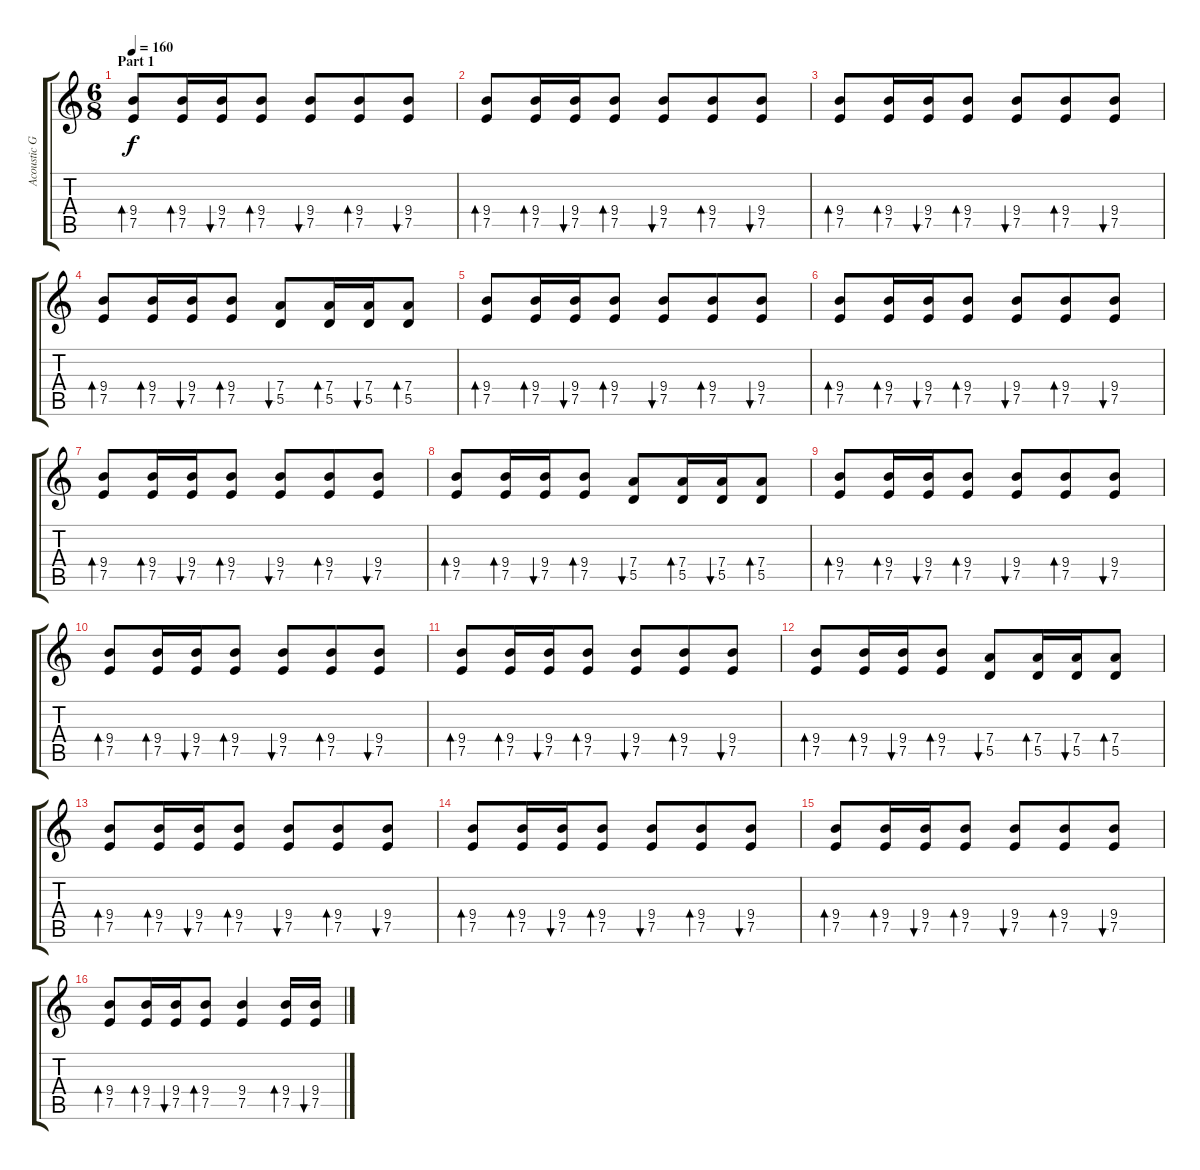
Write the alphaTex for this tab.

\track ("Acoustic Guitar" "Acoustic G") {instrument acousticguitarsteel}
\staff {score tabs}
\tuning (E4 B3 G3 D3 A2 E2) {hide}
\ts (6 8)
\section ("" "Part 1")
\tempo 160
\clef g2
\ks c
(9.4 7.5).8{bd 240 dy f} (9.4 7.5).16{bd 240} (9.4 7.5).16{bu 240} (9.4 7.5).8{bd 240} (9.4 7.5).8{bu 240} (9.4 7.5).8{bd 240} (9.4 7.5).8{bu 240} |
(9.4 7.5).8{bd 240} (9.4 7.5).16{bd 240} (9.4 7.5).16{bu 240} (9.4 7.5).8{bd 240} (9.4 7.5).8{bu 240} (9.4 7.5).8{bd 240} (9.4 7.5).8{bu 240} |
(9.4 7.5).8{bd 240} (9.4 7.5).16{bd 240} (9.4 7.5).16{bu 240} (9.4 7.5).8{bd 240} (9.4 7.5).8{bu 240} (9.4 7.5).8{bd 240} (9.4 7.5).8{bu 240} |
(9.4 7.5).8{bd 240} (9.4 7.5).16{bd 240} (9.4 7.5).16{bu 240} (9.4 7.5).8{bd 240} (7.4 5.5).8{bu 240} (7.4 5.5).16{bd 240} (7.4 5.5).16{bu 240} (7.4 5.5).8{bd 240} |
(9.4 7.5).8{bd 240} (9.4 7.5).16{bd 240} (9.4 7.5).16{bu 240} (9.4 7.5).8{bd 240} (9.4 7.5).8{bu 240} (9.4 7.5).8{bd 240} (9.4 7.5).8{bu 240} |
(9.4 7.5).8{bd 240} (9.4 7.5).16{bd 240} (9.4 7.5).16{bu 240} (9.4 7.5).8{bd 240} (9.4 7.5).8{bu 240} (9.4 7.5).8{bd 240} (9.4 7.5).8{bu 240} |
(9.4 7.5).8{bd 240} (9.4 7.5).16{bd 240} (9.4 7.5).16{bu 240} (9.4 7.5).8{bd 240} (9.4 7.5).8{bu 240} (9.4 7.5).8{bd 240} (9.4 7.5).8{bu 240} |
(9.4 7.5).8{bd 240} (9.4 7.5).16{bd 240} (9.4 7.5).16{bu 240} (9.4 7.5).8{bd 240} (7.4 5.5).8{bu 240} (7.4 5.5).16{bd 240} (7.4 5.5).16{bu 240} (7.4 5.5).8{bd 240} |
(9.4 7.5).8{bd 240} (9.4 7.5).16{bd 240} (9.4 7.5).16{bu 240} (9.4 7.5).8{bd 240} (9.4 7.5).8{bu 240} (9.4 7.5).8{bd 240} (9.4 7.5).8{bu 240} |
(9.4 7.5).8{bd 240} (9.4 7.5).16{bd 240} (9.4 7.5).16{bu 240} (9.4 7.5).8{bd 240} (9.4 7.5).8{bu 240} (9.4 7.5).8{bd 240} (9.4 7.5).8{bu 240} |
(9.4 7.5).8{bd 240} (9.4 7.5).16{bd 240} (9.4 7.5).16{bu 240} (9.4 7.5).8{bd 240} (9.4 7.5).8{bu 240} (9.4 7.5).8{bd 240} (9.4 7.5).8{bu 240} |
(9.4 7.5).8{bd 240} (9.4 7.5).16{bd 240} (9.4 7.5).16{bu 240} (9.4 7.5).8{bd 240} (7.4 5.5).8{bu 240} (7.4 5.5).16{bd 240} (7.4 5.5).16{bu 240} (7.4 5.5).8{bd 240} |
(9.4 7.5).8{bd 240} (9.4 7.5).16{bd 240} (9.4 7.5).16{bu 240} (9.4 7.5).8{bd 240} (9.4 7.5).8{bu 240} (9.4 7.5).8{bd 240} (9.4 7.5).8{bu 240} |
(9.4 7.5).8{bd 240} (9.4 7.5).16{bd 240} (9.4 7.5).16{bu 240} (9.4 7.5).8{bd 240} (9.4 7.5).8{bu 240} (9.4 7.5).8{bd 240} (9.4 7.5).8{bu 240} |
(9.4 7.5).8{bd 240} (9.4 7.5).16{bd 240} (9.4 7.5).16{bu 240} (9.4 7.5).8{bd 240} (9.4 7.5).8{bu 240} (9.4 7.5).8{bd 240} (9.4 7.5).8{bu 240} |
(9.4 7.5).8{bd 240} (9.4 7.5).16{bd 240} (9.4 7.5).16{bu 240} (9.4 7.5).8{bd 240} (9.4 7.5).4 (9.4 7.5).16{bd 240} (9.4 7.5).16{bu 240}
